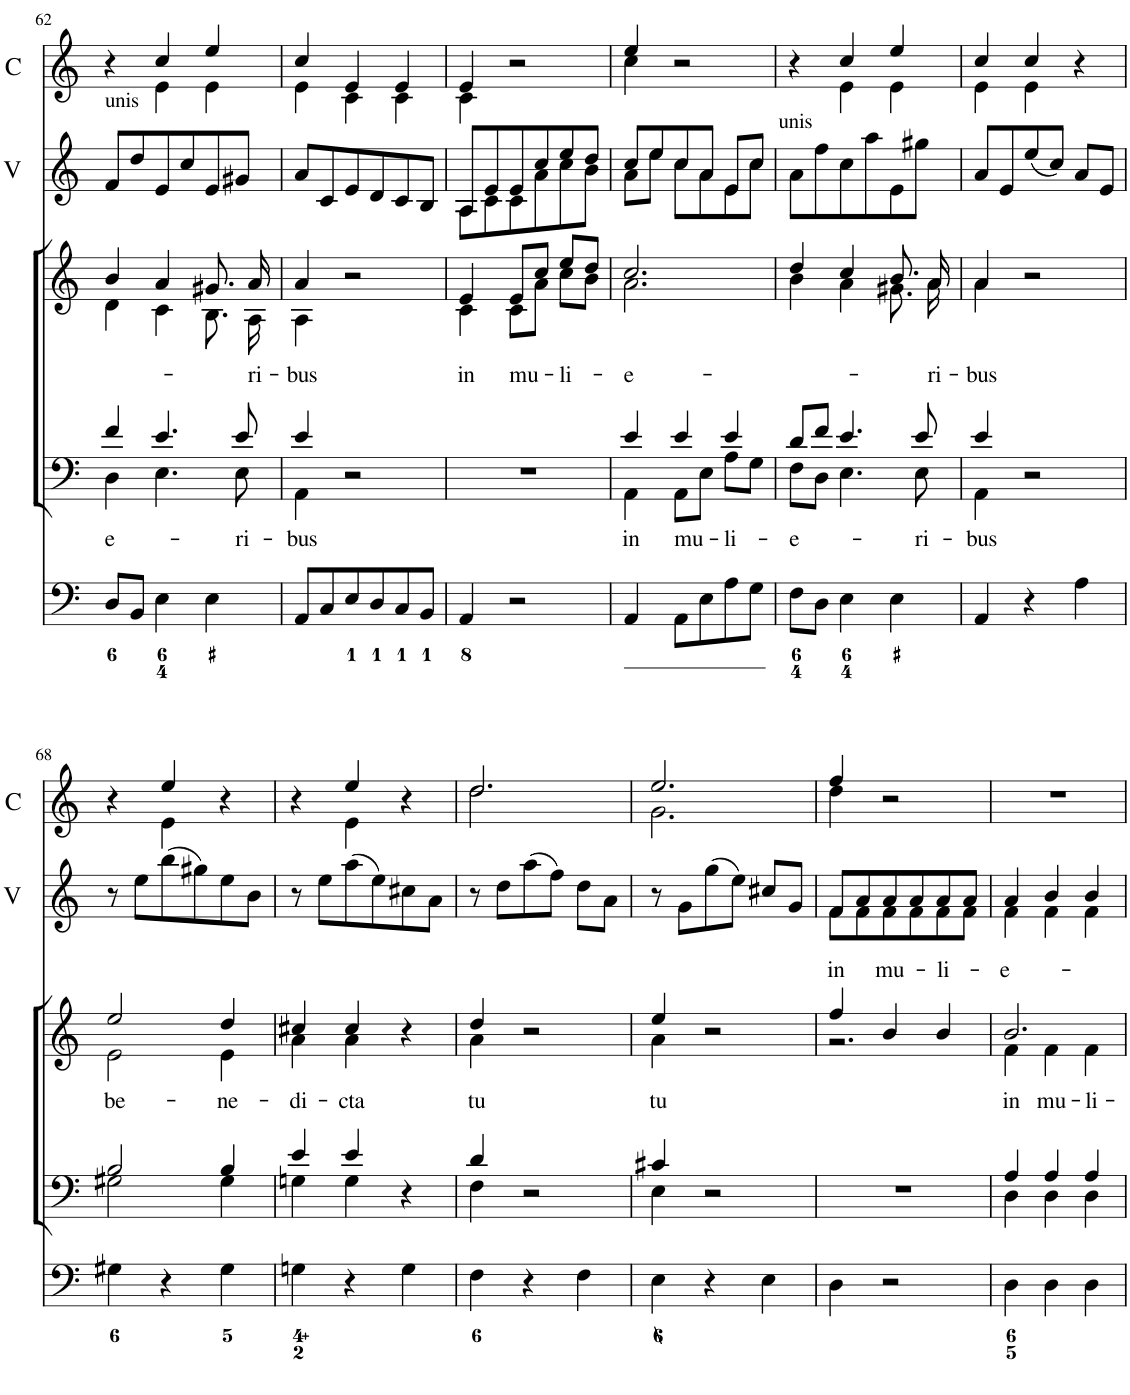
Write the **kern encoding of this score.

**kern	**kern	**text	**kern	**text	**kern	**kern	**kern	**kern
*part7	*part6	*part6	*part5	*part5	*part4	*part3	*part2	*part1
*staff7	*staff6	*staff6	*staff5	*staff5	*staff4	*staff3	*staff2	*staff1
*I"Organ	*I"Voice	*	*I"Voice	*	*I"Violin	*I"Violin	*I"Violini	*I"Clarini in C
*	*	*	*	*	*I'Vln	*I'Vln	*I'V	*I'C
!!LO:PB:g=z
*clefF4	*clefF4	*	*clefG2	*	*clefG2	*clefG2	*clefG2	*clefG2
*k[]	*k[]	*	*k[]	*	*k[]	*k[]	*k[]	*k[]
*M3/4	*M3/4	*	*M3/4	*	*M3/4	*M3/4	*M3/4	*M3/4
=62	=62	=62	=62	=62	=62	=62	=62	=62
*	*^	*	*	*	*	*	*	*
!	!	!	!	!	!	!	!	!LO:TX:a:t=unis	!
!	!	!	!	!	!	!	!LO:TX:a:t=unis	!	!
!	!	!	!	!	!	!LO:TX:a:t=unis	!	!	!
!	!	!	!LO:LY:b	!	!	!	!	!	!
*	*	*	*	*^	*	*	*	*	*^
8D/L	4f/	4D\	e-	4b/	4d\	.	8f/L	8f/L	8f/L	4r	4ryy
8BB/J	.	.	.	.	.	.	8dd/J	8dd/J	8dd/	.	.
4E\	4.e/	4.E\	.	4a/	4c\	.	8e/L	8e/L	8e/	4cc/	4e\
.	.	.	.	.	.	.	8cc/J	8cc/J	8cc/	.	.
4E\	.	.	.	8.g#X/	8.B\	.	8e/L	8e/L	8e/	4ee/	4e\
!	!	!	!LO:LY:b	!	!	!	!	!	!	!	!
.	8e/	8E\	-ri-	.	.	.	8g#X/J	8g#X/J	8g#X/J	.	.
!	!	!	!	!	!	!LO:LY:b	!	!	!	!	!
.	.	.	.	16a/	16A\	-ri-	.	.	.	.	.
=63	=63	=63	=63	=63	=63	=63	=63	=63	=63	=63	=63
!	!	!	!LO:LY:b	!	!	!LO:LY:b	!	!	!	!	!
8AA/L	4e/	4AA\	-bus	4a/	4A\	-bus	8a/L	8a/L	8a/L	4cc/	4e\
8C/	.	.	.	.	.	.	8c/J	8c/J	8c/	.	.
8E/	2r	2ryy	.	2r	2ryy	.	8e/L	8e/L	8e/	4e/	4c\
8D/	.	.	.	.	.	.	8d/J	8d/J	8d/	.	.
8C/	.	.	.	.	.	.	8c/L	8c/L	8c/	4e/	4c\
8BB/J	.	.	.	.	.	.	8B/J	8B/J	8B/J	.	.
*	*v	*v	*	*	*	*	*	*	*	*	*
=64	=64	=64	=64	=64	=64	=64	=64	=64	=64	=64
!	!	!	!	!	!LO:LY:b	!	!	!	!	!
*	*	*	*	*	*	*	*	*^	*	*
4AA/	2.r	.	4e/	4c\	in	8A/L	8A/L	8A/L	8A\L	4e/	4c\
.	.	.	.	.	.	8c/J	8e/J	8e/	8c\	.	.
!	!	!	!	!	!LO:LY:b	!	!	!	!	!	!
2r	.	.	8e/L	8c\L	mu-	8c/L	8e/L	8e/	8c\	2r	2ryy
.	.	.	8cc/J	8a\J	.	8a/J	8cc/J	8cc/	8a\	.	.
!	!	!	!	!	!LO:LY:b	!	!	!	!	!	!
.	.	.	8ee/L	8cc\L	-li-	8cc\L	8ee\L	8ee/	8cc\	.	.
.	.	.	8dd/J	8b\J	.	8b\J	8dd\J	8dd/J	8b\J	.	.
=65	=65	=65	=65	=65	=65	=65	=65	=65	=65	=65	=65
*	*^	*	*	*	*	*	*	*	*	*	*
!	!	!	!LO:LY:b	!	!	!LO:LY:b	!	!	!	!	!	!
4AA/	4e/	4AA\	in	2.cc/	2.a\	-e-	8a\L	8cc\L	8cc/L	8a\L	4ee/	4cc\
.	.	.	.	.	.	.	8ee\J	8ee\J	8ee/	8ee\J	.	.
!	!	!	!LO:LY:b	!	!	!	!	!	!	!	!	!
8AA\L	4e/	8AA\L	mu-	.	.	.	8cc\L	8cc\L	8cc/	8cc\L	2r	2ryy
8E\	.	8E\J	.	.	.	.	8a\J	8a\J	8a/J	8a\	.	.
!	!	!	!LO:LY:b	!	!	!	!	!	!	!	!	!
8A\	4e/	8A\L	-li-	.	.	.	8e/L	8e/L	8e/L	8e\	.	.
8G\J	.	8G\J	.	.	.	.	8cc/J	8cc/J	8cc/J	8cc\J	.	.
=66	=66	=66	=66	=66	=66	=66	=66	=66	=66	=66	=66	=66
!	!	!	!	!	!	!	!	!	!LO:TX:a:t=unis	!	!	!
!	!	!	!	!	!	!	!	!LO:TX:a:t=unis	!	!	!	!
!	!	!	!	!	!	!	!LO:TX:a:t=unis	!	!	!	!	!
!	!	!	!LO:LY:b	!	!	!	!	!	!	!	!	!
*	*	*	*	*	*	*	*	*	*v	*v	*	*
8F\L	8d/L	8F\L	-e-	4dd/	4b\	.	8a\L	8a\L	8a\L	4r	4ryy
8D\J	8f/J	8D\J	.	.	.	.	8ff\J	8ff\J	8ff\	.	.
4E\	4.e/	4.E\	.	4cc/	4a\	.	8cc\L	8cc\L	8cc\	4cc/	4e\
.	.	.	.	.	.	.	8aa\J	8aa\J	8aa\	.	.
4E\	.	.	.	8.b/	8.g#X\	.	8e\L	8e\L	8e\	4ee/	4e\
!	!	!	!LO:LY:b	!	!	!	!	!	!	!	!
.	8e/	8E\	-ri-	.	.	.	8gg#X\J	8gg#X\J	8gg#X\J	.	.
!	!	!	!	!	!	!LO:LY:b	!	!	!	!	!
.	.	.	.	16a/	16a\	-ri-	.	.	.	.	.
=67	=67	=67	=67	=67	=67	=67	=67	=67	=67	=67	=67
!	!	!	!LO:LY:b	!	!	!LO:LY:b	!	!	!	!	!
4AA/	4e/	4AA\	-bus	4a/	4a\	-bus	8a/L	8a/L	8a/L	4cc/	4e\
.	.	.	.	.	.	.	8e/J	8e/J	8e/	.	.
4r	2r	2ryy	.	2r	2ryy	.	(8ee\L	(8ee\L	(8ee/	4cc/	4e\
.	.	.	.	.	.	.	8cc\J)	8cc\J)	8cc/J)	.	.
4A\	.	.	.	.	.	.	8a/L	8a/L	8a/L	4r	4ryy
.	.	.	.	.	.	.	8e/J	8e/J	8e/J	.	.
!!LO:LB:g=z	!!
=68	=68	=68	=68	=68	=68	=68	=68	=68	=68	=68	=68
!	!	!	!	!	!	!LO:LY:b	!	!	!	!	!
4G#X\	2B/	2G#X\	.	2ee/	2e\	be-	8r	8r	8r	4r	4ryy
.	.	.	.	.	.	.	8ee	8ee	8ee\L	.	.
4r	.	.	.	.	.	.	(8bb\L	(8bb\L	(8bb\	4ee/	4e\
.	.	.	.	.	.	.	8gg#X\J)	8gg#X\J)	8gg#X\)	.	.
!	!	!	!	!	!	!LO:LY:b	!	!	!	!	!
4G#\	4B/	4G#\	.	4dd/	4e\	-ne-	8ee\L	8ee\L	8ee\	4r	4ryy
.	.	.	.	.	.	.	8b\J	8b\J	8b\J	.	.
=69	=69	=69	=69	=69	=69	=69	=69	=69	=69	=69	=69
!	!	!	!	!	!	!LO:LY:b	!	!	!	!	!
4Gn\	4e/	4Gn\	.	4cc#X/	4a\	-di-	8r	8r	8r	4r	4ryy
.	.	.	.	.	.	.	8ee	8ee	8ee\L	.	.
!	!	!	!	!	!	!LO:LY:b	!	!	!	!	!
4r	4e/	4G\	.	4cc#/	4a\	-cta	(8aa\L	(8aa\L	(8aa\	4ee/	4e\
.	.	.	.	.	.	.	8ee\J)	8ee\J)	8ee\)	.	.
4G\	4r	4ryy	.	4r	4ryy	.	8cc#X\L	8cc#X\L	8cc#X\	4r	4ryy
.	.	.	.	.	.	.	8a\J	8a\J	8a\J	.	.
=70	=70	=70	=70	=70	=70	=70	=70	=70	=70	=70	=70
!	!	!	!	!	!	!LO:LY:b	!	!	!	!	!
4F\	4d/	4F\	.	4dd/	4a\	tu	8r	8r	8r	2.dd/	2.dd\
.	.	.	.	.	.	.	8dd	8dd	8dd\L	.	.
4r	2r	2ryy	.	2r	2ryy	.	(8aa\L	(8aa\L	(8aa\	.	.
.	.	.	.	.	.	.	8ff\J)	8ff\J)	8ff\J)	.	.
4F\	.	.	.	.	.	.	8dd\L	8dd\L	8dd\L	.	.
.	.	.	.	.	.	.	8a\J	8a\J	8a\J	.	.
=71	=71	=71	=71	=71	=71	=71	=71	=71	=71	=71	=71
!	!	!	!	!	!	!LO:LY:b	!	!	!	!	!
4E\	4c#X/	4E\	.	4ee/	4a\	tu	8r	8r	8r	2.ee/	2.g\
.	.	.	.	.	.	.	8g	8g	8g\L	.	.
4r	2r	2ryy	.	2r	2ryy	.	(8gg\L	(8gg\L	(8gg\	.	.
.	.	.	.	.	.	.	8ee\J)	8ee\J)	8ee\J)	.	.
4E\	.	.	.	.	.	.	8cc#X/L	8cc#X/L	8cc#X/L	.	.
.	.	.	.	.	.	.	8g/J	8g/J	8g/J	.	.
*	*v	*v	*	*	*	*	*	*	*	*	*
=72	=72	=72	=72	=72	=72	=72	=72	=72	=72	=72
!	!	!	!	!	!LO:LY:a	!	!	!	!	!
*	*	*	*	*	*	*	*	*^	*	*
4D\	2.r	.	4ff/	2.r	in	8f/L	8f/L	8f/L	8f\L	4ff/	4dd\
.	.	.	.	.	.	8f/J	8a/J	8a/	8f\	.	.
!	!	!	!	!	!LO:LY:a	!	!	!	!	!	!
2r	.	.	4b/	.	mu-	8f/L	8a/L	8a/	8f\	2r	2ryy
.	.	.	.	.	.	8f/J	8a/J	8a/	8f\	.	.
!	!	!	!	!	!LO:LY:a	!	!	!	!	!	!
.	.	.	4b/	.	-li-	8f/L	8a/L	8a/	8f\	.	.
.	.	.	.	.	.	8f/J	8a/J	8a/J	8f\J	.	.
*	*	*	*	*	*	*	*	*	*	*v	*v
=73	=73	=73	=73	=73	=73	=73	=73	=73	=73	=73
*	*^	*	*	*	*	*	*	*	*	*
!	!	!	!	!	!	!LO:LY:a	!	!	!	!	!
!	!	!	!	!	!	!LO:LY:b	!	!	!	!	!
4D\	4A/	4D\	.	2.b/	4f\	in	4f	4a	4a/	4f\	2.r
!	!	!	!	!	!	!LO:LY:b	!	!	!	!	!
4D\	4A/	4D\	.	.	4f\	mu-	4f	4b	4b/	4f\	.
!	!	!	!	!	!	!LO:LY:b	!	!	!	!	!
4D\	4A/	4D\	.	.	4f\	-li-	4f	4b	4b/	4f\	.
*	*v	*v	*	*	*	*	*	*	*v	*v	*
*	*	*	*v	*v	*	*	*	*	*
=	=	=	=	=	=	=	=	=
*-	*-	*-	*-	*-	*-	*-	*-	*-
